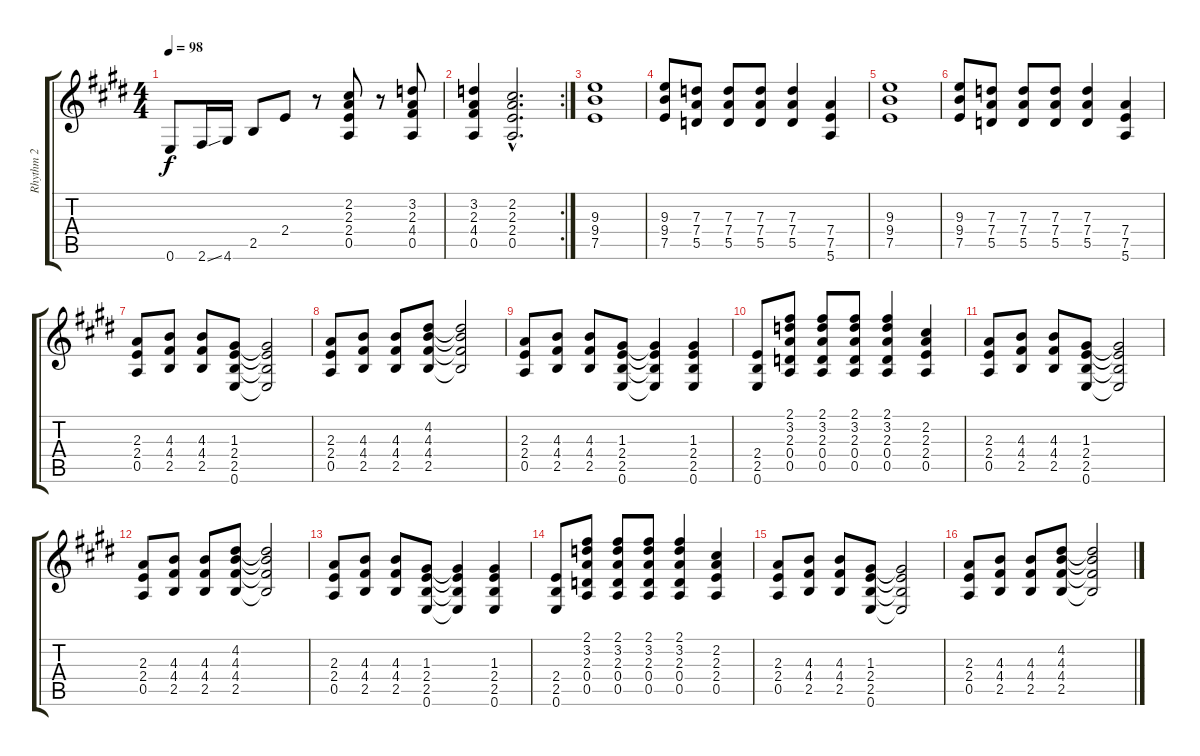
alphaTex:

\track ("Rhythm 2" "Rhythm 2") {instrument acousticguitarnylon}
\staff {score tabs}
\tuning (E4 B3 G3 D3 A2 E2) {hide}
\ts (4 4)
\tempo 98
\clef g2
\ks e
0.6.8{dy f} 2.6{ss}.16 4.6.16 2.5.8 2.4.8 r.8 (2.2 2.3 2.4 0.5).8 r.8 (3.2 2.3 4.4 0.5).8 |
\rc 2
(3.2 2.3 4.4 0.5).4 (2.2{hac} 2.3{hac} 2.4{hac} 0.5{hac}).2{d} |
(9.3 9.4 7.5).1 |
(9.3 9.4 7.5).8 (7.3 7.4 5.5).8 (7.3 7.4 5.5).8 (7.3 7.4 5.5).8 (7.3 7.4 5.5).4 (7.4 7.5 5.6).4 |
(9.3 9.4 7.5).1 |
(9.3 9.4 7.5).8 (7.3 7.4 5.5).8 (7.3 7.4 5.5).8 (7.3 7.4 5.5).8 (7.3 7.4 5.5).4 (7.4 7.5 5.6).4 |
(2.3 2.4 0.5).8 (4.3 4.4 2.5).8 (4.3 4.4 2.5).8 (1.3 2.4 2.5 0.6).8 (1.3{t} 2.4{t} 2.5{t} 0.6{t}).2 |
(2.3 2.4 0.5).8 (4.3 4.4 2.5).8 (4.3 4.4 2.5).8 (4.2 4.3 4.4 2.5).8 (4.2{t} 4.3{t} 4.4{t} 2.5{t}).2 |
(2.3 2.4 0.5).8 (4.3 4.4 2.5).8 (4.3 4.4 2.5).8 (1.3 2.4 2.5 0.6).8 (1.3{t} 2.4{t} 2.5{t} 0.6{t}).4 (1.3 2.4 2.5 0.6).4 |
(2.4 2.5 0.6).8 (2.1 3.2 2.3 0.4 0.5).8 (2.1 3.2 2.3 0.4 0.5).8 (2.1 3.2 2.3 0.4 0.5).8 (2.1 3.2 2.3 0.4 0.5).4 (2.2 2.3 2.4 0.5).4 |
(2.3 2.4 0.5).8 (4.3 4.4 2.5).8 (4.3 4.4 2.5).8 (1.3 2.4 2.5 0.6).8 (1.3{t} 2.4{t} 2.5{t} 0.6{t}).2 |
(2.3 2.4 0.5).8 (4.3 4.4 2.5).8 (4.3 4.4 2.5).8 (4.2 4.3 4.4 2.5).8 (4.2{t} 4.3{t} 4.4{t} 2.5{t}).2 |
(2.3 2.4 0.5).8 (4.3 4.4 2.5).8 (4.3 4.4 2.5).8 (1.3 2.4 2.5 0.6).8 (1.3{t} 2.4{t} 2.5{t} 0.6{t}).4 (1.3 2.4 2.5 0.6).4 |
(2.4 2.5 0.6).8 (2.1 3.2 2.3 0.4 0.5).8 (2.1 3.2 2.3 0.4 0.5).8 (2.1 3.2 2.3 0.4 0.5).8 (2.1 3.2 2.3 0.4 0.5).4 (2.2 2.3 2.4 0.5).4 |
(2.3 2.4 0.5).8 (4.3 4.4 2.5).8 (4.3 4.4 2.5).8 (1.3 2.4 2.5 0.6).8 (1.3{t} 2.4{t} 2.5{t} 0.6{t}).2 |
(2.3 2.4 0.5).8 (4.3 4.4 2.5).8 (4.3 4.4 2.5).8 (4.2 4.3 4.4 2.5).8 (4.2{t} 4.3{t} 4.4{t} 2.5{t}).2
